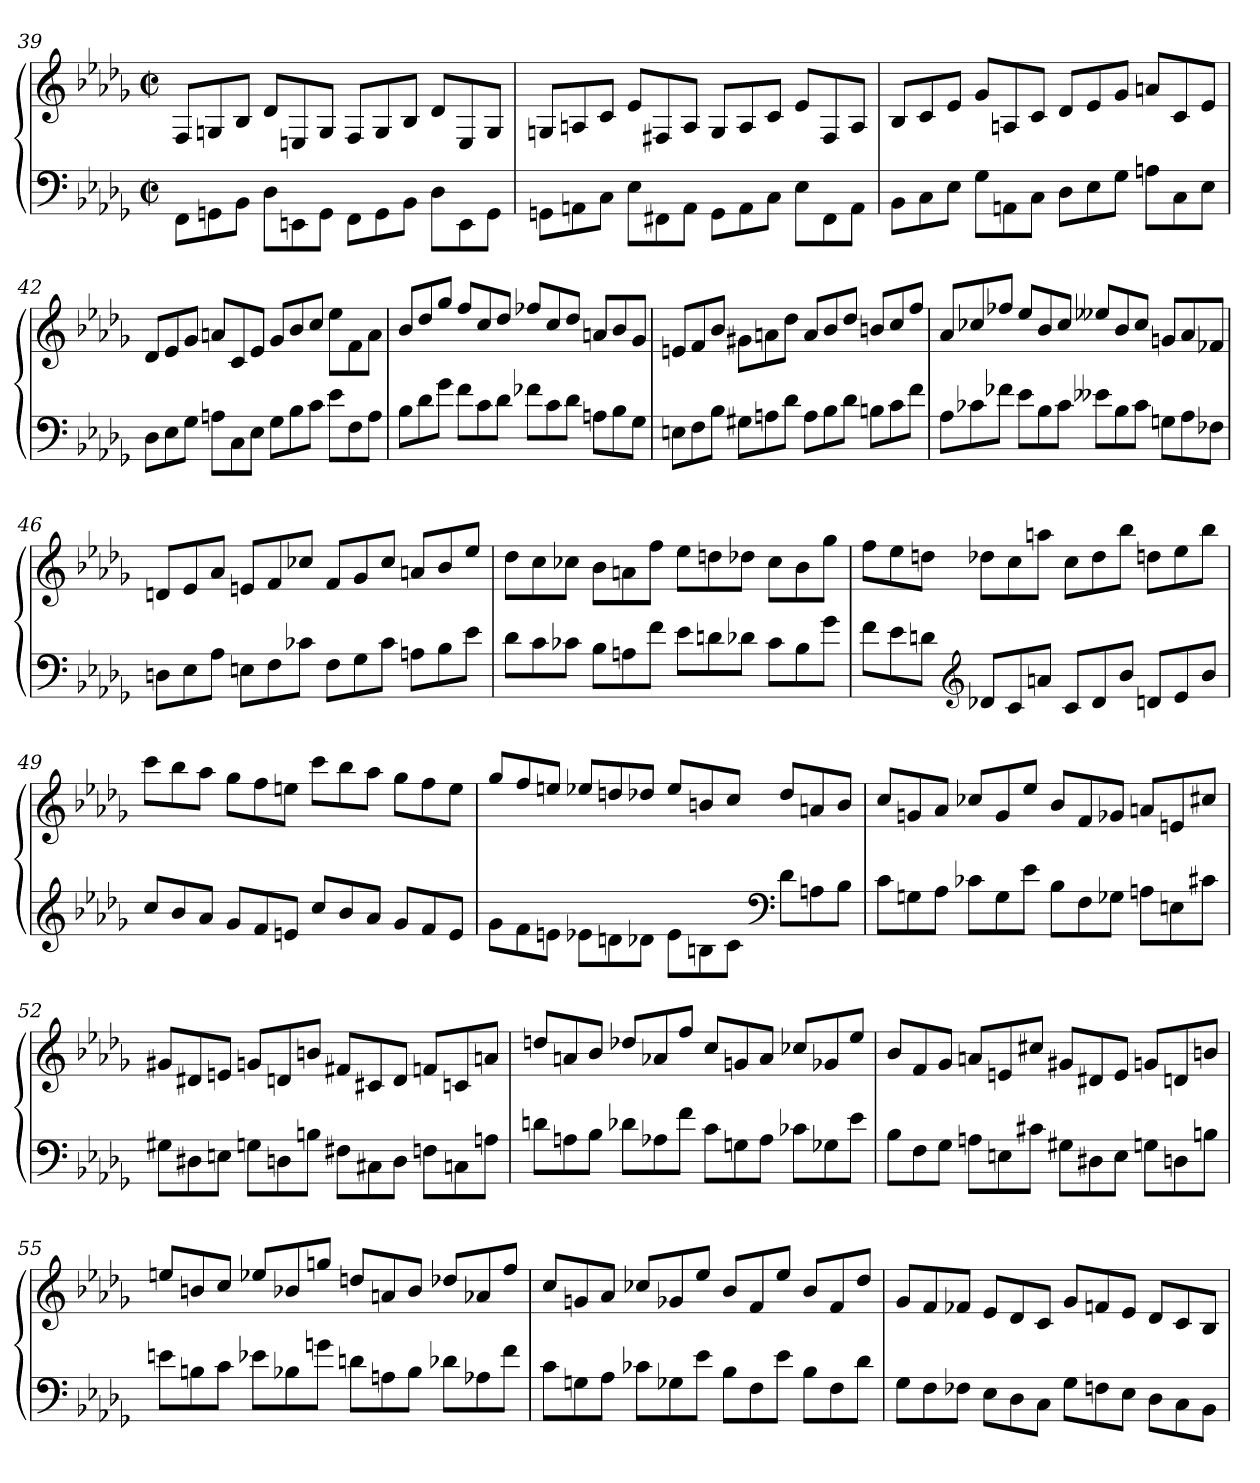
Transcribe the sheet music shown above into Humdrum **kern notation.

**kern	**kern
*part1	*part1
*staff2	*staff1
*clefF4	*clefG2
*k[b-e-a-d-g-]	*k[b-e-a-d-g-]
*M2/2	*M2/2
*met(c|)	*met(c|)
*Xtuplet	*Xtuplet
=39	=39
12FF\L	12F/L
12GGn\	12Gn/
12BB-\J	12B-/J
12D-L	12d-L
12EEn\	12En/
12GG\J	12G/J
12FF\L	12F/L
12GG\	12G/
12BB-\J	12B-/J
12D-L	12d-L
12EE\	12E/
12GG\J	12G/J
=40	=40
12GGn\L	12Gn/L
12AAn\	12An/
12C\J	12c/J
12E-L	12e-L
12FF#X\	12F#X/
12AA\J	12A/J
12GG\L	12G/L
12AA\	12A/
12C\J	12c/J
12E-L	12e-L
12FF#\	12F#/
12AA\J	12A/J
=41	=41
12BB-\L	12B-/L
12C	12c
12E-J	12e-J
12G-L	12g-L
12AAn\	12An/
12CJ	12cJ
12D-L	12d-L
12E-	12e-
12G-J	12g-J
12AnL	12anL
12C	12c
12E-J	12e-J
=42	=42
12D-L	12d-L
12E-	12e-
12G-J	12g-J
12AnL	12anL
12C	12c
12E-J	12e-J
12G-L	12g-L
12B-	12b-
12cJ	12ccJ
12e-L	12ee-L
12F	12f
12AJ	12aJ
=43	=43
12B-\L	12b-/L
12d-\	12dd-/
12g-\J	12gg-/J
12f\L	12ff/L
12c\	12cc/
12d-\J	12dd-/J
12f-X\L	12ff-X/L
12c\	12cc/
12d-\J	12dd-/J
12AnL	12anL
12B-	12b-
12G-J	12g-J
=44	=44
12EnL	12enL
12F	12f
12B-J	12b-J
12G#XL	12g#XL
12An	12an
12d-J	12dd-J
12AL	12a/L
12B-	12b-/
12d-J	12dd-/J
12BnL	12bn/L
12c	12cc/
12fJ	12ff/J
=45	=45
12A-L	12a-/L
12c-X	12cc-X/
12f-XJ	12ff-X/J
12e-\L	12ee-/L
12B-\	12b-/
12c-\J	12cc-/J
12e--X\L	12ee--X/L
12B-\	12b-/
12c-\J	12cc-/J
12GnL	12gnL
12A-	12a-
12F-XJ	12f-XJ
=46	=46
12DnL	12dnL
12E-	12e-
12A-J	12a-J
12EnL	12enL
12F	12f
12c-XJ	12cc-XJ
12FL	12fL
12G-	12g-
12c-J	12cc-J
12AnL	12an/L
12B-	12b-/
12e-J	12ee-/J
=47	=47
12d-L	12dd-L
12c	12cc
12c-XJ	12cc-XJ
12B-L	12b-L
12An	12an
12fJ	12ffJ
12e-L	12ee-L
12dn	12ddn
12d-XJ	12dd-XJ
12c-L	12cc-L
12B-	12b-
12g-J	12gg-J
=48	=48
12fL	12ffL
12e-	12ee-
12dnJ	12ddnJ
*clefG2	*
12d-XL	12dd-XL
12c	12cc
12anJ	12aanJ
12cL	12ccL
12d-	12dd-
12b-J	12bb-J
12dnL	12ddnL
12e-	12ee-
12b-J	12bb-J
=49	=49
12cc/L	12cccL
12b-/	12bb-
12a-/J	12aa-J
12g-L	12gg-L
12f	12ff
12enJ	12eenJ
12cc/L	12cccL
12b-/	12bb-
12a-/J	12aa-J
12g-L	12gg-L
12f	12ff
12eJ	12eeJ
=50	=50
12g-\L	12gg-/L
12f\	12ff/
12en\J	12een/J
12e-XL	12ee-X/L
12dn\	12ddn/
12d-XJ	12dd-X/J
12e-\L	12ee-/L
12Bn\	12bn/
12c\J	12cc/J
*clefF4	*
12d-L	12dd-/L
12An	12an/
12BJ	12b/J
=51	=51
12cL	12ccL
12Gn	12gn
12A-J	12a-J
12c-XL	12cc-X/L
12G	12g/
12e-J	12ee-/J
12B-L	12b-L
12F	12f
12G-XJ	12g-XJ
12AnL	12anL
12En	12en
12c#XJ	12cc#XJ
=52	=52
12G#XL	12g#XL
12D#X	12d#X
12EnJ	12enJ
12GnL	12gnL
12Dn	12dn
12BnJ	12bnJ
12F#XL	12f#XL
12C#X	12c#X
12DJ	12dJ
12FnL	12fnL
12Cn	12cn
12AnJ	12anJ
=53	=53
12dnL	12ddn/L
12An	12an/
12B-J	12b-/J
12d-XL	12dd-X/L
12A-X	12a-X/
12f\J	12ff/J
12cL	12ccL
12Gn	12gn
12A-J	12a-J
12c-XL	12cc-X/L
12G-X	12g-X/
12e-J	12ee-/J
=54	=54
12B-L	12b-L
12F	12f
12G-J	12g-J
12AnL	12anL
12En	12en
12c#XJ	12cc#XJ
12G#XL	12g#XL
12D#X	12d#X
12EJ	12eJ
12GnL	12gnL
12Dn	12dn
12BnJ	12bnJ
=55	=55
12en\L	12een/L
12Bn\	12bn/
12c\J	12cc/J
12e-XL	12ee-XL
12B-X	12b-X
12gn\J	12ggn/J
12dnL	12ddn/L
12An	12an/
12B-J	12b-/J
12d-XL	12dd-X/L
12A-X	12a-X/
12fJ	12ff/J
=56	=56
12cL	12ccL
12Gn	12gn
12A-J	12a-J
12c-XL	12cc-X/L
12G-X	12g-X/
12e-J	12ee-/J
12B-L	12b-/L
12F	12f/
12e-J	12ee-/J
12B-L	12b-L
12F	12f
12d-J	12dd-J
=57	=57
12G-L	12g-L
12F	12f
12F-XJ	12f-XJ
12E-L	12e-L
12D-	12d-
12CJ	12cJ
12G-L	12g-L
12Fn	12fn
12E-J	12e-J
12D-\L	12d-L
12C\	12c
12BB-\J	12B-J
=	=
*-	*-
